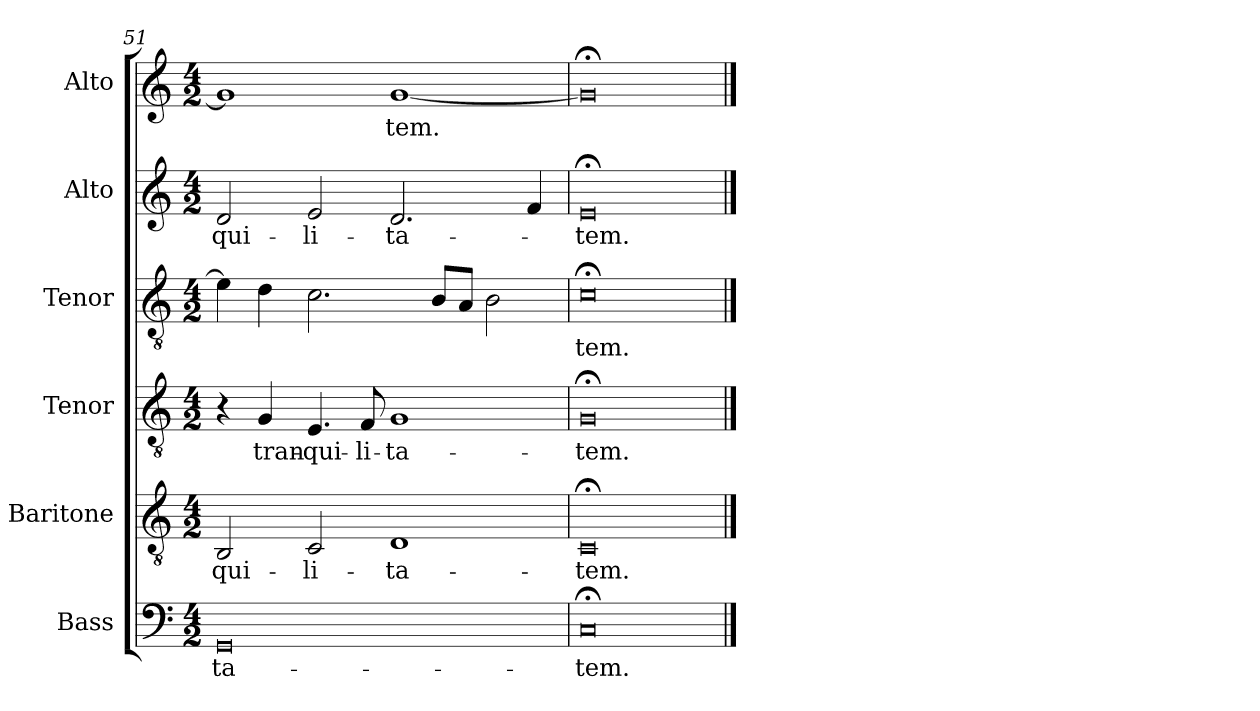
**kern	**text	**kern	**text	**kern	**text	**kern	**text	**kern	**text	**kern	**text
*part6	*part6	*part5	*part5	*part4	*part4	*part3	*part3	*part2	*part2	*part1	*part1
*staff6	*staff6	*staff5	*staff5	*staff4	*staff4	*staff3	*staff3	*staff2	*staff2	*staff1	*staff1
*I"Bass	*	*I"Baritone	*	*I"Tenor	*	*I"Tenor	*	*I"Alto	*	*I"Alto	*
*I'B.	*	*I'Bar.	*	*I'T.	*	*I'T.	*	*I'A.	*	*I'A.	*
*clefF4	*	*clefGv2	*	*clefGv2	*	*clefGv2	*	*clefG2	*	*clefG2	*
*	*	*ITrd7c12	*	*ITrd7c12	*	*ITrd7c12	*	*	*	*	*
*k[]	*	*k[]	*	*k[]	*	*k[]	*	*k[]	*	*k[]	*
*C:	*	*C:	*	*C:	*	*C:	*	*C:	*	*C:	*
*M4/2	*	*M4/2	*	*M4/2	*	*M4/2	*	*M4/2	*	*M4/2	*
=51	=51	=51	=51	=51	=51	=51	=51	=51	=51	=51	=51
!	!LO:LY:b:color=#000000	!	!	!	!	!	!	!	!	!	!
!	!	!	!LO:LY:b:color=#000000	!	!	!	!	!	!	!	!
!	!	!	!	!	!	!	!	!	!LO:LY:b:color=#000000	!	!
0GGi	-ta-	2BBBi/	-qui-	4r	.	4Ei\]	.	2di/	-qui-	1gi]	.
!	!	!	!	!	!LO:LY:b:color=#000000	!	!	!	!	!	!
.	.	.	.	4GGi/	tran-	4Di\	.	.	.	.	.
!	!	!	!LO:LY:b:color=#000000	!	!	!	!	!	!	!	!
!	!	!	!	!	!LO:LY:b:color=#000000	!	!	!	!	!	!
!	!	!	!	!	!	!	!	!	!LO:LY:b:color=#000000	!	!
.	.	2CCi/	-li-	4.EEi/	-qui-	2.Ci\	.	2ei/	-li-	.	.
!	!	!	!	!	!LO:LY:b:color=#000000	!	!	!	!	!	!
.	.	.	.	8FFi/	-li-	.	.	.	.	.	.
!	!	!	!LO:LY:b:color=#000000	!	!	!	!	!	!	!	!
!	!	!	!	!	!LO:LY:b:color=#000000	!	!	!	!	!	!
!	!	!	!	!	!	!	!	!	!LO:LY:b:color=#000000	!	!
!	!	!	!	!	!	!	!	!	!	!	!LO:LY:b:color=#000000
.	.	1DDi	-ta-	1GGi	-ta-	.	.	2.di/	-ta-	[1gi	-tem.
.	.	.	.	.	.	8BBi/L	.	.	.	.	.
.	.	.	.	.	.	8AAi/J	.	.	.	.	.
.	.	.	.	.	.	2BBi\	.	.	.	.	.
.	.	.	.	.	.	.	.	4fi/	.	.	.
=52	=52	=52	=52	=52	=52	=52	=52	=52	=52	=52	=52
!	!LO:LY:b:color=#000000	!	!	!	!	!	!	!	!	!	!
!	!	!	!LO:LY:b:color=#000000	!	!	!	!	!	!	!	!
!	!	!	!	!	!LO:LY:b:color=#000000	!	!	!	!	!	!
!	!	!	!	!	!	!	!LO:LY:b:color=#000000	!	!	!	!
!	!	!	!	!	!	!	!	!	!LO:LY:b:color=#000000	!	!
0C;i	-tem.	0CC;i	-tem.	0GG;i	-tem.	0C;i	-tem.	0e;i	-tem.	0g;i]	.
==	==	==	==	==	==	==	==	==	==	==	==
*-	*-	*-	*-	*-	*-	*-	*-	*-	*-	*-	*-
